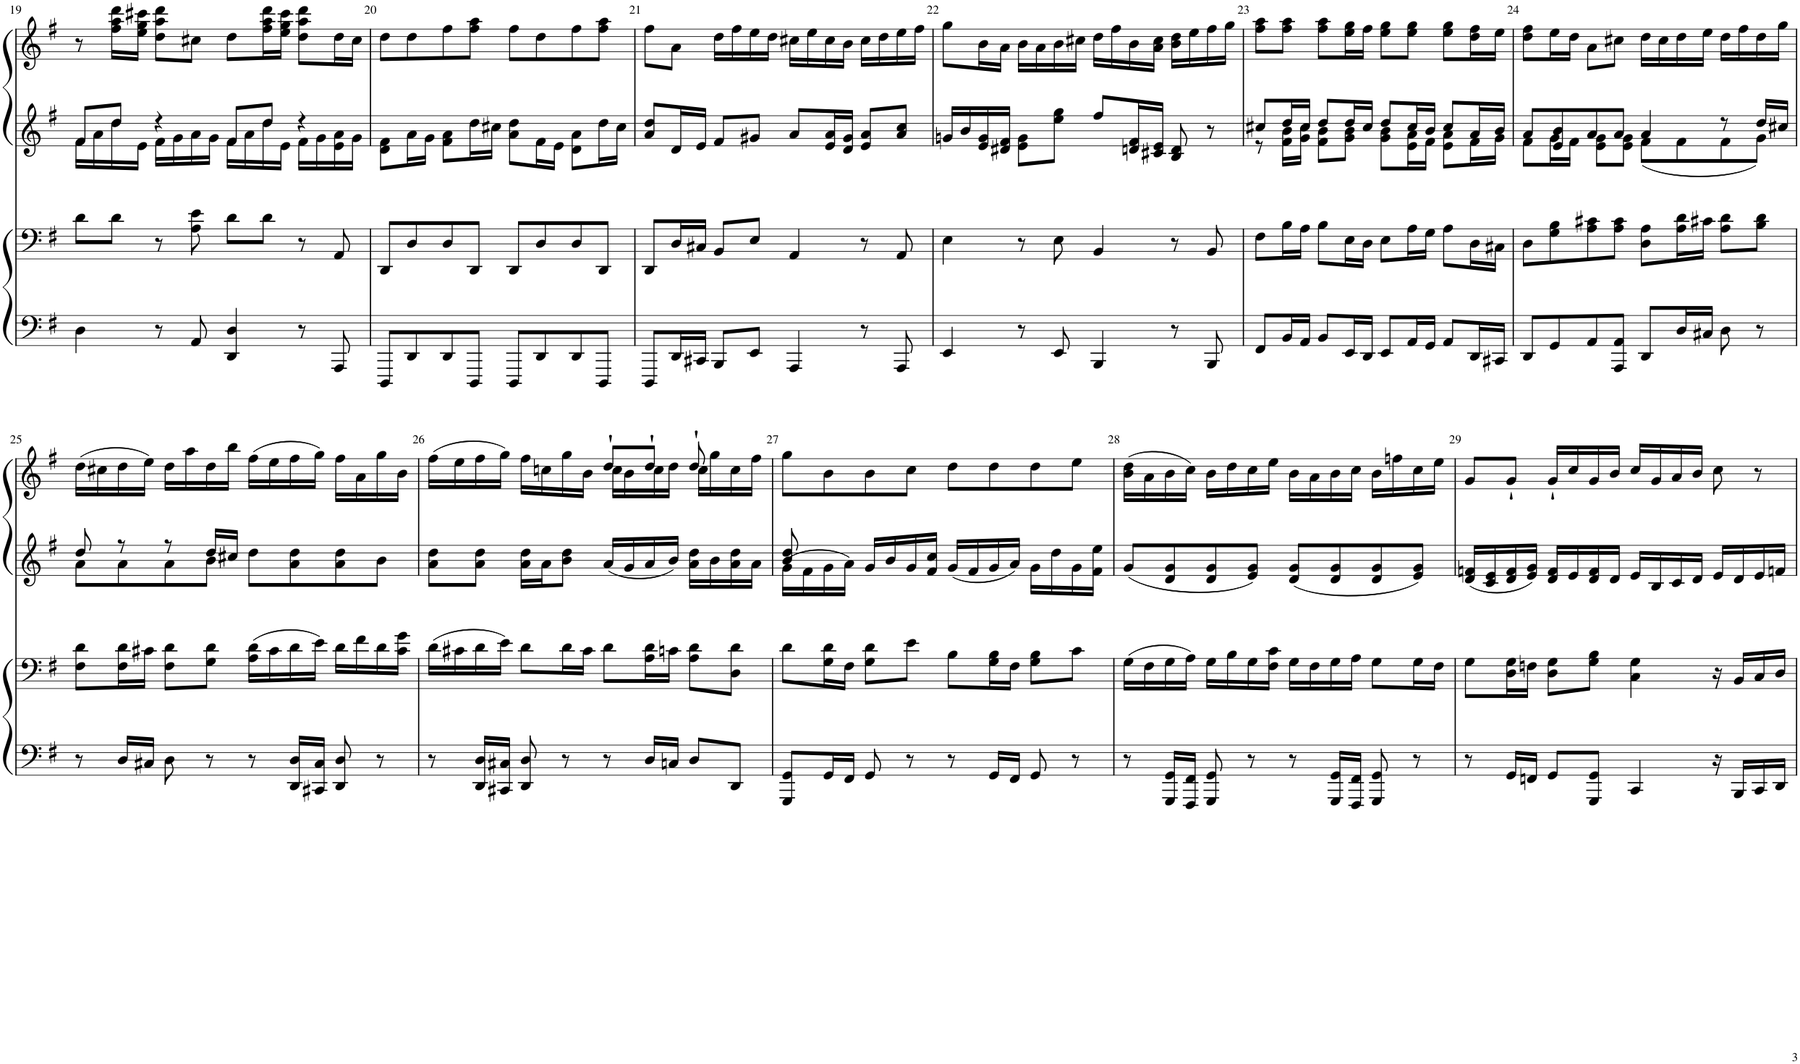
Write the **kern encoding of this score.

**kern	**kern	**kern	**kern
*part2	*part2	*part1	*part1
*staff4	*staff3	*staff2	*staff1
*I"Secondo	*	*I"Primo	*
!!LO:PB:g=z
*clefF4	*clefF4	*clefG2	*clefG2
*k[f#]	*k[f#]	*k[f#]	*k[f#]
*M2/2	*M2/2	*M2/2	*M2/2
*met(c|)	*met(c|)	*met(c|)	*met(c|)
=19	=19	=19	=19
*	*	*^	*
4D\	8d\L	8f#/L	16f#\LL	8r
.	.	.	16a\	.
.	8d\J	8dd/J	16dd\	16ff#\ 16aa\ 16ddd\LL
.	.	.	16e\JJ	16ee\ 16gg\ 16ccc#X\JJ
8r	8r	4r	16f#\LL	8dd\ 8aa\ 8ddd\L
.	.	.	16g\	.
8AA/	8A\ 8e\	.	16a\	8cc#X\J
.	.	.	16g\JJ	.
4DD/ 4D/	8d\L	8f#/L	16f#\LL	8dd\L
.	.	.	16a\	.
.	8d\J	8dd/J	16dd\	16ff#\ 16aa\ 16ddd\L
.	.	.	16e\JJ	16ee\ 16gg\ 16ccc#\JJ
8r	8r	4r	16f#\LL	8dd\ 8aa\ 8ddd\L
.	.	.	16g\	.
8AAA/	8AA/	.	16e\ 16a\	16dd\L
.	.	.	16g\JJ	16cc#\JJ
*	*	*v	*v	*
=20	=20	=20	=20
8DDD/L	8DD/L	8d\ 8f#\L	8dd\L
8DD/	8D/	16a\L	8dd\
.	.	16g\JJ	.
8DD/	8D/	8f#\ 8a\L	8ff#\
8DDD/J	8DD/J	16dd\L	8ff#\ 8aa\J
.	.	16cc#X\JJ	.
8DDD/L	8DD/L	8a\ 8dd\L	8ff#\L
8DD/	8D/	16f#\L	8dd\
.	.	16e\JJ	.
8DD/	8D/	8d\ 8a\L	8ff#\
8DDD/J	8DD/J	16dd\L	8ff#\ 8aa\J
.	.	16cc#\JJ	.
=21	=21	=21	=21
8DDD/L	8DD/L	8a/ 8dd/L	8ff#\L
16DD/L	16D/L	16d/L	8a\J
16CC#X/JJ	16C#X/JJ	16e/JJ	.
8BBB/L	8BB/L	8f#/L	16dd\LL
.	.	.	16ff#\
8EE/J	8E/J	8g#X/J	16ee\
.	.	.	16dd\JJ
4AAA/	4AA/	8a/L	16cc#X\LL
.	.	.	16ee\
.	.	16e/ 16a/L	16cc#\
.	.	16d/ 16g#/JJ	16b\JJ
8r	8r	8e/ 8a/L	16cc#\LL
.	.	.	16dd\
8AAA/	8AA/	8a/ 8cc/J	16ee\
.	.	.	16ff#\JJ
=22	=22	=22	=22
4EE/	4E\	16gn/LL	8gg\L
.	.	16b/	.
.	.	16e/ 16g/	16b\L
.	.	16d#X/ 16f#/JJ	16a\JJ
8r	8r	8e\ 8g\L	16b\LL
.	.	.	16a\
8EE/	8E\	8ee\ 8gg\J	16b\
.	.	.	16cc#X\JJ
4BBB/	4BB/	8ff#/L	16dd\LL
.	.	.	16ff#\
.	.	16dn/ 16f#/L	16b\
.	.	16c#X/ 16e/JJ	16a\ 16cc#\JJ
8r	8r	8B/ 8d/	16b\ 16dd\LL
.	.	.	16ee\
8BBB/	8BB/	8r	16ff#\
.	.	.	16gg\JJ
=23	=23	=23	=23
*	*	*^	*
8FF#/L	8F#\L	8cc#X/L	8r	8ff#\ 8aa\L
16BB/L	16B\L	16dd/L	16f#\ 16b\LL	8ff#\ 8aa\J
16AA/JJ	16A\JJ	16cc#/JJ	16g\ 16cc#\JJ	.
8BB/L	8B\L	8dd/L	8f#\ 8b\L	8ff#\ 8aa\L
16EE/L	16E\L	16dd/L	8g\ 8b\J	16ee\ 16gg\L
16DD/JJ	16D\JJ	16cc#/JJ	.	16ff#\JJ
8EE/L	8E\L	8dd/L	8g\ 8b\L	8ee\ 8gg\L
16AA/L	16A\L	16cc#/L	16e\ 16a\L	8ee\ 8gg\J
16GG/JJ	16G\JJ	16b/JJ	16f#\JJ	.
8AA/L	8A\L	8cc#/L	8e\ 8a\L	8ee\ 8gg\L
16DD/L	16D\L	16a/L	16f#\L	16dd\ 16ff#\L
16CC#X/JJ	16C#X\JJ	16b/JJ	16g\JJ	16ee\JJ
=24	=24	=24	=24	=24
8DD/L	8D\L	8a/L	8f#\L	8dd\ 8ff#\L
8GG/	8G\ 8B\	8e/ 8b/	16g\L	16ee\L
.	.	.	16f#\JJ	16dd\JJ
8AA/	8A\ 8c#X\	8a/	8e\ 8g\L	8a\L
8AAA/ 8AA/J	8A\ 8c#\J	8a/J	8e\ 8g\J	8cc#X\J
8DD/L	8D\ 8A\L	4a/	8f#\L	16dd\LL
.	.	.	.	16cc#\
16D/L	16A\ 16d\L	.	8f#\	16dd\
16C#X/JJ	16c#X\JJ	.	.	16ee\JJ
8D\	8A\ 8d\L	8r	8f#\	16dd\LL
.	.	.	.	16ff#\
8r	8B\ 8d\J	16dd/LL	8g\J	16dd\
.	.	16cc#X/JJ	.	16gg\JJ
!!LO:LB:g=z
=25	=25	=25	=25	=25
8r	8F#\ 8d\L	8dd/	8a\L	(16dd\LL
.	.	.	.	16cc#X\
16D/LL	16F#\ 16d\L	8r	8a\	16dd\
16C#X/JJ	16c#X\JJ	.	.	16ee\JJ)
8D\	8F#\ 8d\L	8r	8a\	16dd\LL
.	.	.	.	16aa\
8r	8G\ 8d\J	16dd/LL	8b\J	16dd\
.	.	16cc#X/JJ	.	16bb\JJ
8r	(16A\ 16d\LL	8dd\L	2ryy	(16ff#\LL
.	16c#\	.	.	16ee\
16DD/ 16D/LL	16d\	8a\ 8dd\	.	16ff#\
16CC#X/ 16C#/JJ	16e\JJ)	.	.	16gg\JJ)
8DD/ 8D/	16d\LL	8a\ 8dd\	.	16ff#\LL
.	16f#\	.	.	16a\
8r	16d\	8b\J	.	16gg\
.	16c#\ 16g\JJ	.	.	16b\JJ
*	*	*v	*v	*
=26	=26	=26	=26
*	*	*	*^
8r	(16d\LL	8a\ 8dd\L	(16ff#\LL	2ryy
.	16c#X\	.	16ee\	.
16DD/ 16D/LL	16d\	8a\ 8dd\J	16ff#\	.
16CC#X/ 16C#X/JJ	16e\JJ)	.	16gg\JJ)	.
8DD/ 8D/	8d\L	16a\ 16dd\LL	16ff#\LL	.
.	.	16a\J	16ccn\	.
8r	16d\L	8b\ 8dd\J	16gg\	.
.	16c#\JJ	.	16b\JJ	.
8r	8d\L	16a/LL	16cc\LL	8dd`/L
.	.	16g/	16b\	.
16D/LL	16A\ 16d\L	16a/	16cc\	8dd`/J
16Cn/JJ	16cn\JJ	16b/JJ	16dd\JJ	.
8D/L	8A\ 8d\L	16a\ 16dd\LL	16cc\LL	8dd`/
.	.	16b\	16gg\	.
8DD/J	8D\ 8d\J	16a\ 16dd\	16cc\	8ryy
.	.	16a\JJ	16ff#\JJ	.
*	*	*	*v	*v
=27	=27	=27	=27
*	*	*^	*
8GGG/ 8GG/L	8d\L	16g\LL	8b/ 8dd/	8gg\L
.	.	16f#\	.	.
16GG/L	16G\ 16d\L	16g\	2..ryy	8b\
16FF#/JJ	16F#\JJ	16a\JJ	.	.
8GG/	8G\ 8d\L	16g/LL	.	8b\
.	.	16b/	.	.
8r	8e\J	16g/	.	8cc\J
.	.	16f#/ 16cc/JJ	.	.
8r	8B\L	16g/LL	.	8dd\L
.	.	16f#/	.	.
16GG/LL	16G\ 16B\L	16g/	.	8dd\
16FF#/JJ	16F#\JJ	16a/JJ	.	.
8GG/	8G\ 8B\L	16g\LL	.	8dd\
.	.	16dd\	.	.
8r	8c\J	16g\	.	8ee\J
.	.	16f#\ 16ee\JJ	.	.
*	*	*v	*v	*
=28	=28	=28	=28
8r	(16G\LL	8g/L	(16b\ 16dd\LL
.	16F#\	.	16a\
16GGG/ 16GG/LL	16G\	8d/ 8g/	16b\
16FFF#/ 16FF#/JJ	16A\JJ)	.	16cc\JJ)
8GGG/ 8GG/	16G\LL	8d/ 8g/	16b\LL
.	16B\	.	16dd\
8r	16G\	8e/ 8g/J	16cc\
.	16F#\ 16c\JJ	.	16ee\JJ
8r	16G\LL	8d/ 8g/L	16b\LL
.	16F#\	.	16a\
16GGG/ 16GG/LL	16G\	8d/ 8g/	16b\
16FFF#/ 16FF#/JJ	16A\JJ	.	16cc\JJ
8GGG/ 8GG/	8G\L	8d/ 8g/	16b\LL
.	.	.	16ffn\
8r	16G\L	8e/ 8g/J	16cc\
.	16F#\JJ	.	16ee\JJ
=29	=29	=29	=29
8r	8G\L	16d/ 16fn/LL	8g/L
.	.	16c/ 16e/	.
16GG/LL	16D\ 16G\L	16d/ 16f/	8g`/J
16FFn/JJ	16Fn\JJ	16e/ 16g/JJ	.
8GG/L	8D\ 8G\L	16d/ 16f/LL	16g`/LL
.	.	16e/	16cc/
8GGG/ 8GG/J	8G\ 8B\J	16d/ 16f/	16g/
.	.	16d/JJ	16b/JJ
4CC/	4C\ 4G\	16e/LL	16cc/LL
.	.	16B/	16g/
.	.	16c/	16a/
.	.	16d/JJ	16b/JJ
16r	16r	16e/LL	8cc\
16BBB/LL	16BB/LL	16d/	.
16CC/	16C/	16e/	8r
16DD/JJ	16D/JJ	16fn/JJ	.
=	=	=	=
*-	*-	*-	*-
